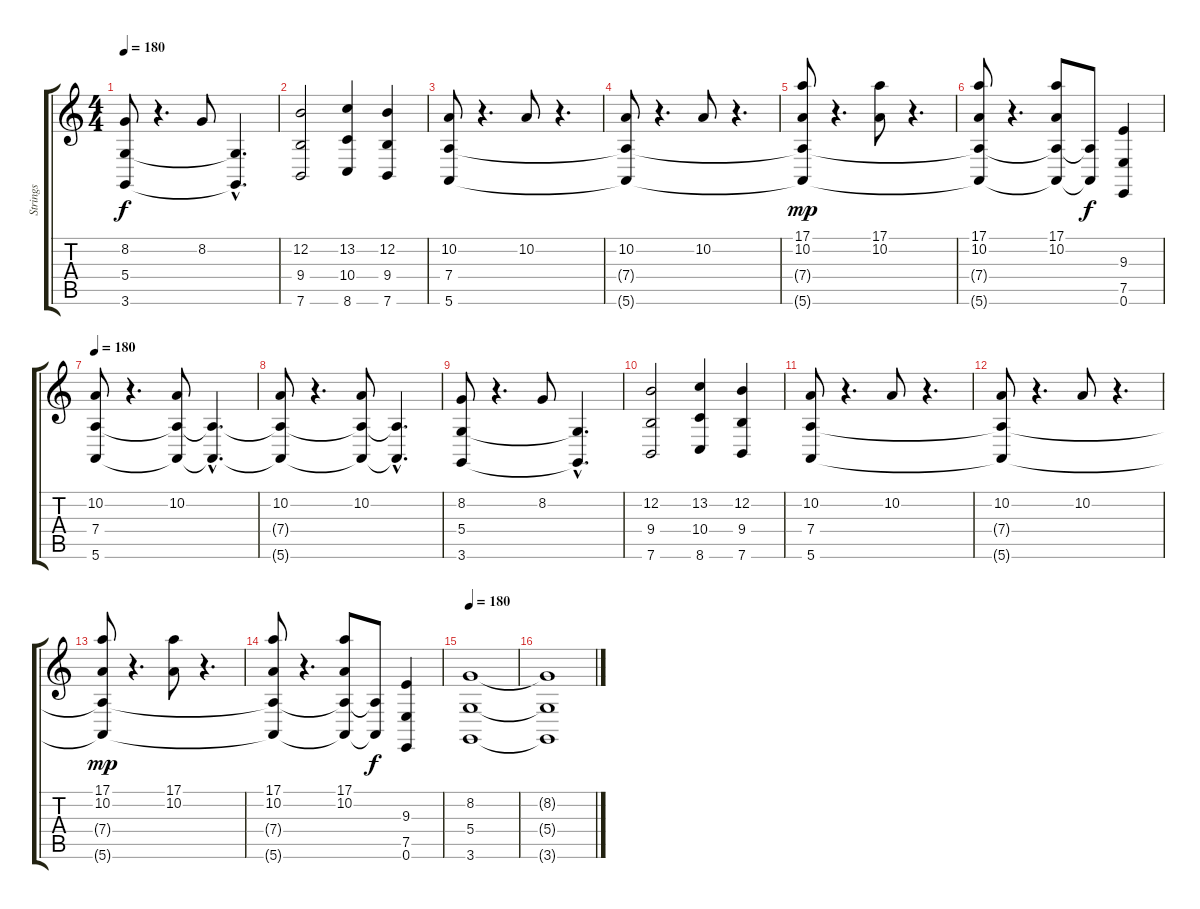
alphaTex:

\track ("Strings" "Strings") {instrument stringensemble1}
\staff {score tabs}
\tuning (E4 B3 G3 D3 A2 E2) {hide}
\ts (4 4)
\tempo 180
\clef g2
\ks c
(8.2 5.4 3.6).8{dy f} r.4{d} 8.2.8 (5.4{hac t} 3.6{hac t}).4{d} |
(12.2 9.4 7.6).2 (13.2 10.4 8.6).4 (12.2 9.4 7.6).4 |
(10.2 7.4 5.6).8 r.4{d} 10.2.8 r.4{d} |
(10.2 7.4{t} 5.6{t}).8 r.4{d} 10.2.8 r.4{d} |
(17.1 10.2 7.4{t} 5.6{t}).8{dy mp} r.4{d} (17.1 10.2).8 r.4{d} |
(17.1 10.2 7.4{t} 5.6{t}).8 r.4{d} (17.1 10.2 7.4{t} 5.6{t}).8 (7.4{t} 5.6{t}).8{dy f} (9.3 7.5 0.6).4 |
\tempo 180
(10.2 7.4 5.6).8{volume 12} r.4{d} (10.2 7.4{t} 5.6{t}).8 (7.4{hac t} 5.6{hac t}).4{d} |
(10.2 7.4{t} 5.6{t}).8 r.4{d} (10.2 7.4{t} 5.6{t}).8 (7.4{hac t} 5.6{hac t}).4{d} |
(8.2 5.4 3.6).8 r.4{d} 8.2.8 (5.4{hac t} 3.6{hac t}).4{d} |
(12.2 9.4 7.6).2 (13.2 10.4 8.6).4 (12.2 9.4 7.6).4 |
(10.2 7.4 5.6).8 r.4{d} 10.2.8 r.4{d} |
(10.2 7.4{t} 5.6{t}).8 r.4{d} 10.2.8 r.4{d} |
(17.1 10.2 7.4{t} 5.6{t}).8{dy mp} r.4{d} (17.1 10.2).8 r.4{d} |
(17.1 10.2 7.4{t} 5.6{t}).8 r.4{d} (17.1 10.2 7.4{t} 5.6{t}).8 (7.4{t} 5.6{t}).8{dy f} (9.3 7.5 0.6).4 |
\tempo 180
(8.2 5.4 3.6).1 |
(8.2{t} 5.4{t} 3.6{t}).1{volume 11}
